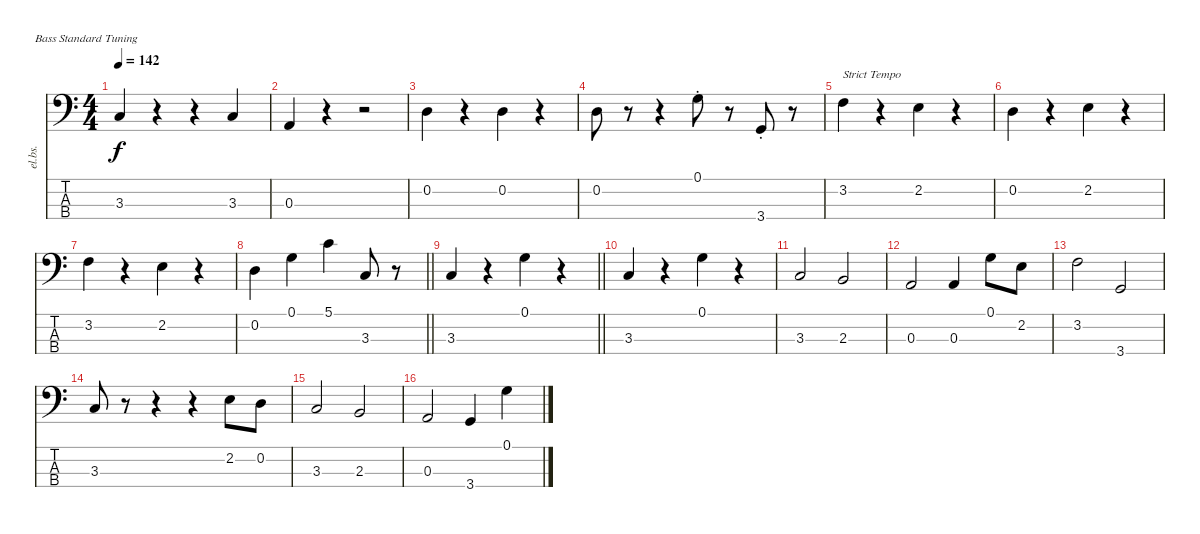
\defaultSystemsLayout 4
\bracketExtendMode nobrackets
\useSystemSignSeparator
\track ("Electric Bass" "el.bs.") {defaultSystemsLayout 6 multiBarRest instrument electricbassfinger}
\staff {score tabs}
\tuning (G2 D2 A1 E1)
\ts (4 4)
\tempo 142
\clef f4
\ks c
3.3.4{dy f beam Up} r.4{beam Down} r.4{beam Down} 3.3.4{beam Up} |
0.3.4{beam Up} r.4{beam Down} r.2{beam Down} |
0.2.4{beam Down} r.4{beam Down} 0.2.4{beam Down} r.4{beam Down} |
0.2.8{beam Down} r.8{beam Down} r.4{beam Down} 0.1{st}.8{beam Down} r.8{beam Down} 3.4{st}.8{beam Up} r.8{beam Down} |
3.2.4{txt "Strict Tempo" beam Down} r.4{beam Down} 2.2.4{beam Down} r.4{beam Down} |
0.2.4{beam Down} r.4{beam Down} 2.2.4{beam Down} r.4{beam Down} |
3.2.4{beam Down} r.4{beam Down} 2.2.4{beam Down} r.4{beam Down} |
\barLineRight lightlight
0.2.4{beam Down} 0.1.4{beam Down} 5.1.4{beam Down} 3.3.8{beam Up} r.8{beam Down} |
\barLineRight lightlight
3.3.4{beam Up} r.4{beam Down} 0.1.4{beam Down} r.4{beam Down} |
3.3.4{beam Up} r.4{beam Down} 0.1.4{beam Down} r.4{beam Down} |
3.3.2{beam Up} 2.3.2{beam Up} |
0.3.2{beam Up} 0.3.4{beam Up} 0.1.8{beam Down} 2.2.8{beam Down} |
3.2.2{beam Down} 3.4.2{beam Up} |
3.3.8{beam Up} r.8{beam Down} r.4{beam Down} r.4{beam Down} 2.2.8{beam Down} 0.2.8{beam Down} |
3.3.2{beam Up} 2.3.2{beam Up} |
0.3.2{beam Up} 3.4.4{beam Up} 0.1.4{beam Down}
